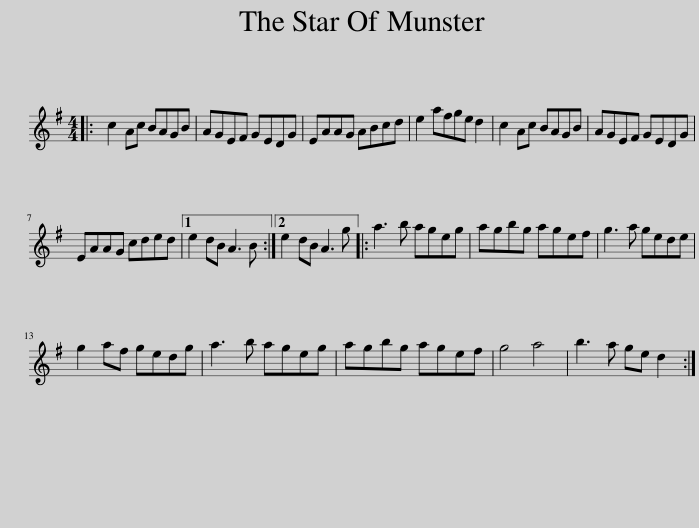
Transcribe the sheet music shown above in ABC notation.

X:1
L:1/8
M:4/4
I:linebreak $
K:G
V:1 treble
V:1
|: c2 Ac BAGB | AGEF GEDG | EAAG ABcd | e2 afge d2 | c2 Ac BAGB | %5
 AGEF GEDG |$ EAAG cded |1 e2 dB A3 B :|2 e2 dB A3 g |: a3 b ageg | %10
 agbg agef | g3 a gede |$ g2 af gedg | a3 b ageg | agbg agef | %15
 g4 a4 | b3 a ge d2 :| %17
